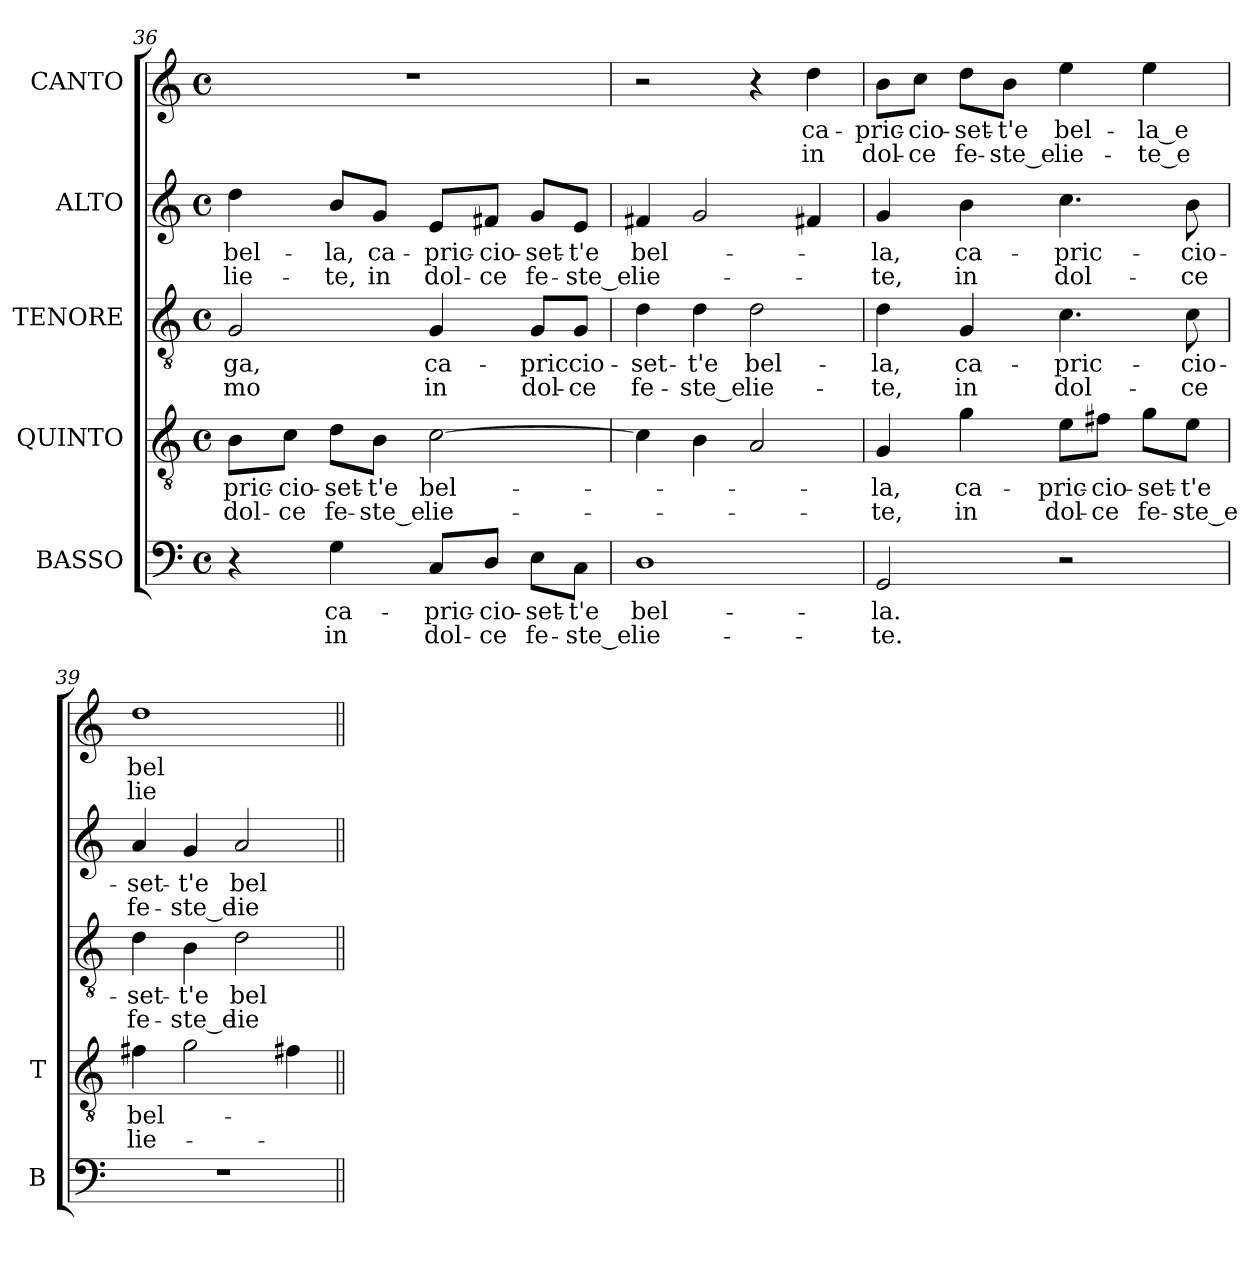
**kern	**text	**text	**kern	**text	**text	**kern	**text	**text	**kern	**text	**text	**kern	**text	**text
*part5	*part5	*part5	*part4	*part4	*part4	*part3	*part3	*part3	*part2	*part2	*part2	*part1	*part1	*part1
*staff5	*staff5	*staff5	*staff4	*staff4	*staff4	*staff3	*staff3	*staff3	*staff2	*staff2	*staff2	*staff1	*staff1	*staff1
*I"BASSO	*	*	*I"QUINTO	*	*	*I"TENORE	*	*	*I"ALTO	*	*	*I"CANTO	*	*
*I'B	*	*	*I'T	*	*	*	*	*	*	*	*	*	*	*
!!LO:LB:g=z
*clefF4	*	*	*clefGv2	*	*	*clefGv2	*	*	*clefG2	*	*	*clefG2	*	*
*	*	*	*ITrd7c12	*	*	*ITrd7c12	*	*	*	*	*	*	*	*
*k[]	*	*	*k[]	*	*	*k[]	*	*	*k[]	*	*	*k[]	*	*
*C:	*	*	*C:	*	*	*C:	*	*	*C:	*	*	*C:	*	*
*M4/4	*	*	*M4/4	*	*	*M4/4	*	*	*M4/4	*	*	*M4/4	*	*
*met(c)	*	*	*met(c)	*	*	*met(c)	*	*	*met(c)	*	*	*met(c)	*	*
=36	=36	=36	=36	=36	=36	=36	=36	=36	=36	=36	=36	=36	=36	=36
!	!	!	!	!LO:LY:b:color=#000000	!LO:LY:b:color=#000000	!	!	!	!	!	!	!	!	!
!	!	!	!	!	!	!	!LO:LY:b:color=#000000	!LO:LY:b:color=#000000	!	!	!	!	!	!
!	!	!	!	!	!	!	!	!	!	!LO:LY:b:color=#000000	!LO:LY:b:color=#000000	!	!	!
4r	.	.	8BBi\L	-pric-	dol-	2GGi/	-ga,	-mo	4ddi\	bel-	lie-	1r	.	.
!	!	!	!	!LO:LY:b:color=#000000	!LO:LY:b:color=#000000	!	!	!	!	!	!	!	!	!
.	.	.	8Ci\J	-cio-	-ce	.	.	.	.	.	.	.	.	.
!	!LO:LY:b:color=#000000	!LO:LY:b:color=#000000	!	!	!	!	!	!	!	!	!	!	!	!
!	!	!	!	!LO:LY:b:color=#000000	!LO:LY:b:color=#000000	!	!	!	!	!	!	!	!	!
!	!	!	!	!	!	!	!	!	!	!LO:LY:b:color=#000000	!LO:LY:b:color=#000000	!	!	!
4Gi\	ca-	in	8Di\L	-set-	fe-	.	.	.	8bi/L	-la,	-te,	.	.	.
!	!	!	!	!LO:LY:b:color=#000000	!LO:LY:b:color=#000000	!	!	!	!	!	!	!	!	!
!	!	!	!	!	!	!	!	!	!	!LO:LY:b:color=#000000	!LO:LY:b:color=#000000	!	!	!
.	.	.	8BBi\J	-t'e	-ste_e	.	.	.	8gi/J	ca-	in	.	.	.
!	!LO:LY:b:color=#000000	!LO:LY:b:color=#000000	!	!	!	!	!	!	!	!	!	!	!	!
!	!	!	!	!LO:LY:b:color=#000000	!LO:LY:b:color=#000000	!	!	!	!	!	!	!	!	!
!	!	!	!	!	!	!	!LO:LY:b:color=#000000	!LO:LY:b:color=#000000	!	!	!	!	!	!
!	!	!	!	!	!	!	!	!	!	!LO:LY:b:color=#000000	!LO:LY:b:color=#000000	!	!	!
8Ci/L	-pric-	dol-	[>2Ci\	bel-	lie-	4GGi/	ca-	in	8ei/L	-pric-	dol-	.	.	.
!	!LO:LY:b:color=#000000	!LO:LY:b:color=#000000	!	!	!	!	!	!	!	!	!	!	!	!
!	!	!	!	!	!	!	!	!	!	!LO:LY:b:color=#000000	!LO:LY:b:color=#000000	!	!	!
8Di/J	-cio-	-ce	.	.	.	.	.	.	8f#Xi/J	-cio-	-ce	.	.	.
!	!LO:LY:b:color=#000000	!LO:LY:b:color=#000000	!	!	!	!	!	!	!	!	!	!	!	!
!	!	!	!	!	!	!	!LO:LY:b:color=#000000	!LO:LY:b:color=#000000	!	!	!	!	!	!
!	!	!	!	!	!	!	!	!	!	!LO:LY:b:color=#000000	!LO:LY:b:color=#000000	!	!	!
8Ei\L	-set-	fe-	.	.	.	8GGi/L	-pric	dol-	8gi/L	-set-	fe-	.	.	.
!	!LO:LY:b:color=#000000	!LO:LY:b:color=#000000	!	!	!	!	!	!	!	!	!	!	!	!
!	!	!	!	!	!	!	!LO:LY:b:color=#000000	!LO:LY:b:color=#000000	!	!	!	!	!	!
!	!	!	!	!	!	!	!	!	!	!LO:LY:b:color=#000000	!LO:LY:b:color=#000000	!	!	!
8Ci\J	-t'e	-ste_e	.	.	.	8GGi/J	cio-	-ce	8ei/J	-t'e	-ste_e	.	.	.
=37	=37	=37	=37	=37	=37	=37	=37	=37	=37	=37	=37	=37	=37	=37
!	!LO:LY:b:color=#000000	!LO:LY:b:color=#000000	!	!	!	!	!	!	!	!	!	!	!	!
!	!	!	!	!	!	!	!LO:LY:b:color=#000000	!LO:LY:b:color=#000000	!	!	!	!	!	!
!	!	!	!	!	!	!	!	!	!	!LO:LY:b:color=#000000	!LO:LY:b:color=#000000	!	!	!
1Di	bel-	lie-	4Ci\]	.	.	4Di\	-set-	fe-	4f#Xi/	bel-	lie-	2r	.	.
!	!	!	!	!	!	!	!LO:LY:b:color=#000000	!LO:LY:b:color=#000000	!	!	!	!	!	!
.	.	.	4BBi\	.	.	4Di\	-t'e	-ste_e	2gi/	.	.	.	.	.
!	!	!	!	!	!	!	!LO:LY:b:color=#000000	!LO:LY:b:color=#000000	!	!	!	!	!	!
.	.	.	2AAi/	.	.	2Di\	bel-	lie-	.	.	.	4r	.	.
!	!	!	!	!	!	!	!	!	!	!	!	!	!LO:LY:b:color=#000000	!LO:LY:b:color=#000000
.	.	.	.	.	.	.	.	.	4f#Xi/	.	.	4ddi\	ca-	in
=38	=38	=38	=38	=38	=38	=38	=38	=38	=38	=38	=38	=38	=38	=38
!	!LO:LY:b:color=#000000	!LO:LY:b:color=#000000	!	!	!	!	!	!	!	!	!	!	!	!
!	!	!	!	!LO:LY:b:color=#000000	!LO:LY:b:color=#000000	!	!	!	!	!	!	!	!	!
!	!	!	!	!	!	!	!LO:LY:b:color=#000000	!LO:LY:b:color=#000000	!	!	!	!	!	!
!	!	!	!	!	!	!	!	!	!	!LO:LY:b:color=#000000	!LO:LY:b:color=#000000	!	!	!
!	!	!	!	!	!	!	!	!	!	!	!	!	!LO:LY:b:color=#000000	!LO:LY:b:color=#000000
2GGi/	-la.	-te.	4GGi/	-la,	-te,	4Di\	-la,	-te,	4gi/	-la,	-te,	8bi\L	-pric-	dol-
!	!	!	!	!	!	!	!	!	!	!	!	!	!LO:LY:b:color=#000000	!LO:LY:b:color=#000000
.	.	.	.	.	.	.	.	.	.	.	.	8cci\J	-cio-	-ce
!	!	!	!	!LO:LY:b:color=#000000	!LO:LY:b:color=#000000	!	!	!	!	!	!	!	!	!
!	!	!	!	!	!	!	!LO:LY:b:color=#000000	!LO:LY:b:color=#000000	!	!	!	!	!	!
!	!	!	!	!	!	!	!	!	!	!LO:LY:b:color=#000000	!LO:LY:b:color=#000000	!	!	!
!	!	!	!	!	!	!	!	!	!	!	!	!	!LO:LY:b:color=#000000	!LO:LY:b:color=#000000
.	.	.	4Gi\	ca-	in	4GGi/	ca-	in	4bi\	ca-	in	8ddi\L	-set-	fe-
!	!	!	!	!	!	!	!	!	!	!	!	!	!LO:LY:b:color=#000000	!LO:LY:b:color=#000000
.	.	.	.	.	.	.	.	.	.	.	.	8bi\J	-t'e	-ste_e
!	!	!	!	!LO:LY:b:color=#000000	!LO:LY:b:color=#000000	!	!	!	!	!	!	!	!	!
!	!	!	!	!	!	!	!LO:LY:b:color=#000000	!LO:LY:b:color=#000000	!	!	!	!	!	!
!	!	!	!	!	!	!	!	!	!	!LO:LY:b:color=#000000	!LO:LY:b:color=#000000	!	!	!
!	!	!	!	!	!	!	!	!	!	!	!	!	!LO:LY:b:color=#000000	!LO:LY:b:color=#000000
2r	.	.	8Ei\L	-pric-	dol-	4.Ci\	-pric-	dol-	4.cci\	-pric-	dol-	4eei\	bel-	lie-
!	!	!	!	!LO:LY:b:color=#000000	!LO:LY:b:color=#000000	!	!	!	!	!	!	!	!	!
.	.	.	8F#Xi\J	-cio-	-ce	.	.	.	.	.	.	.	.	.
!	!	!	!	!LO:LY:b:color=#000000	!LO:LY:b:color=#000000	!	!	!	!	!	!	!	!	!
!	!	!	!	!	!	!	!	!	!	!	!	!	!LO:LY:b:color=#000000	!LO:LY:b:color=#000000
.	.	.	8Gi\L	-set-	fe-	.	.	.	.	.	.	4eei\	-la_e	-te_e
!	!	!	!	!LO:LY:b:color=#000000	!LO:LY:b:color=#000000	!	!	!	!	!	!	!	!	!
!	!	!	!	!	!	!	!LO:LY:b:color=#000000	!LO:LY:b:color=#000000	!	!	!	!	!	!
!	!	!	!	!	!	!	!	!	!	!LO:LY:b:color=#000000	!LO:LY:b:color=#000000	!	!	!
.	.	.	8Ei\J	-t'e	-ste_e	8Ci\	-cio-	-ce	8bi\	-cio-	-ce	.	.	.
=39	=39	=39	=39	=39	=39	=39	=39	=39	=39	=39	=39	=39	=39	=39
!	!	!	!	!LO:LY:b:color=#000000	!LO:LY:b:color=#000000	!	!	!	!	!	!	!	!	!
!	!	!	!	!	!	!	!LO:LY:b:color=#000000	!LO:LY:b:color=#000000	!	!	!	!	!	!
!	!	!	!	!	!	!	!	!	!	!LO:LY:b:color=#000000	!LO:LY:b:color=#000000	!	!	!
!	!	!	!	!	!	!	!	!	!	!	!	!	!LO:LY:b:color=#000000	!LO:LY:b:color=#000000
1r	.	.	4F#Xi\	bel-	lie-	4Di\	-set-	fe-	4ai/	-set-	fe-	1ddi	bel-	lie-
!	!	!	!	!	!	!	!LO:LY:b:color=#000000	!LO:LY:b:color=#000000	!	!	!	!	!	!
!	!	!	!	!	!	!	!	!	!	!LO:LY:b:color=#000000	!LO:LY:b:color=#000000	!	!	!
.	.	.	2Gi\	.	.	4BBi\	-t'e	-ste_e	4gi/	-t'e	-ste_e	.	.	.
!	!	!	!	!	!	!	!LO:LY:b:color=#000000	!LO:LY:b:color=#000000	!	!	!	!	!	!
!	!	!	!	!	!	!	!	!	!	!LO:LY:b:color=#000000	!LO:LY:b:color=#000000	!	!	!
.	.	.	.	.	.	2Di\	bel-	lie-	2ai/	bel-	lie-	.	.	.
.	.	.	4F#Xi\	.	.	.	.	.	.	.	.	.	.	.
=||	=||	=||	=||	=||	=||	=||	=||	=||	=||	=||	=||	=||	=||	=||
*-	*-	*-	*-	*-	*-	*-	*-	*-	*-	*-	*-	*-	*-	*-
